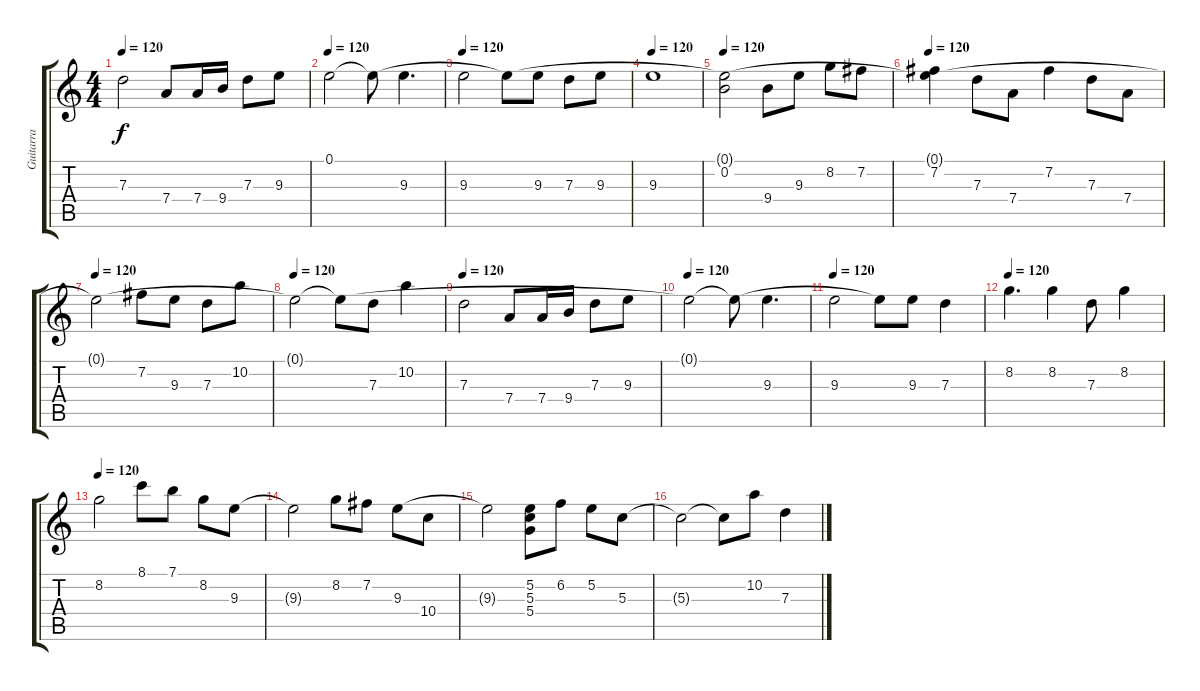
\track ("Guitarra" "Guitarra") {instrument electricguitarjazz}
\staff {score tabs}
\tuning (E4 B3 G3 D3 A2 E2) {hide}
\ts (4 4)
\tempo 120
\clef g2
\ks c
7.3.2{dy f} 7.4.8 7.4.16 9.4.16 7.3.8 9.3.8 |
\tempo 120
0.1{t}.2 0.1{t}.8 9.3.4{d} |
\tempo 120
9.3.2 0.1{t}.8 9.3.8 7.3.8 9.3.8 |
\tempo 120
9.3.1 |
\tempo 120
(0.1{t} 0.2).2 9.4.8 9.3.8 8.2.8 7.2.8 |
\tempo 120
(0.1{t} 7.2).4 7.3.8 7.4.8 7.2.4 7.3.8 7.4.8 |
\tempo 120
0.1{t}.2 7.2.8 9.3.8 7.3.8 10.2.8 |
\tempo 120
0.1{t}.2 0.1{t}.8 7.3.8 10.2.4 |
\tempo 120
7.3.2 7.4.8 7.4.16 9.4.16 7.3.8 9.3.8 |
\tempo 120
0.1{t}.2 0.1{t}.8 9.3.4{d} |
\tempo 120
9.3.2 0.1{t}.8 9.3.8 7.3.4 |
\tempo 120
8.2.4{d} 8.2.4 7.3.8 8.2.4 |
\tempo 120
8.2.2 8.1.8 7.1.8 8.2.8 9.3.8 |
9.3{t}.2 8.2.8 7.2.8 9.3.8 10.4.8 |
9.3{t}.2 (5.2 5.3 5.4).8 6.2.8 5.2.8 5.3.8 |
5.3{t}.2 5.3{t}.8 10.2.8 7.3.4
